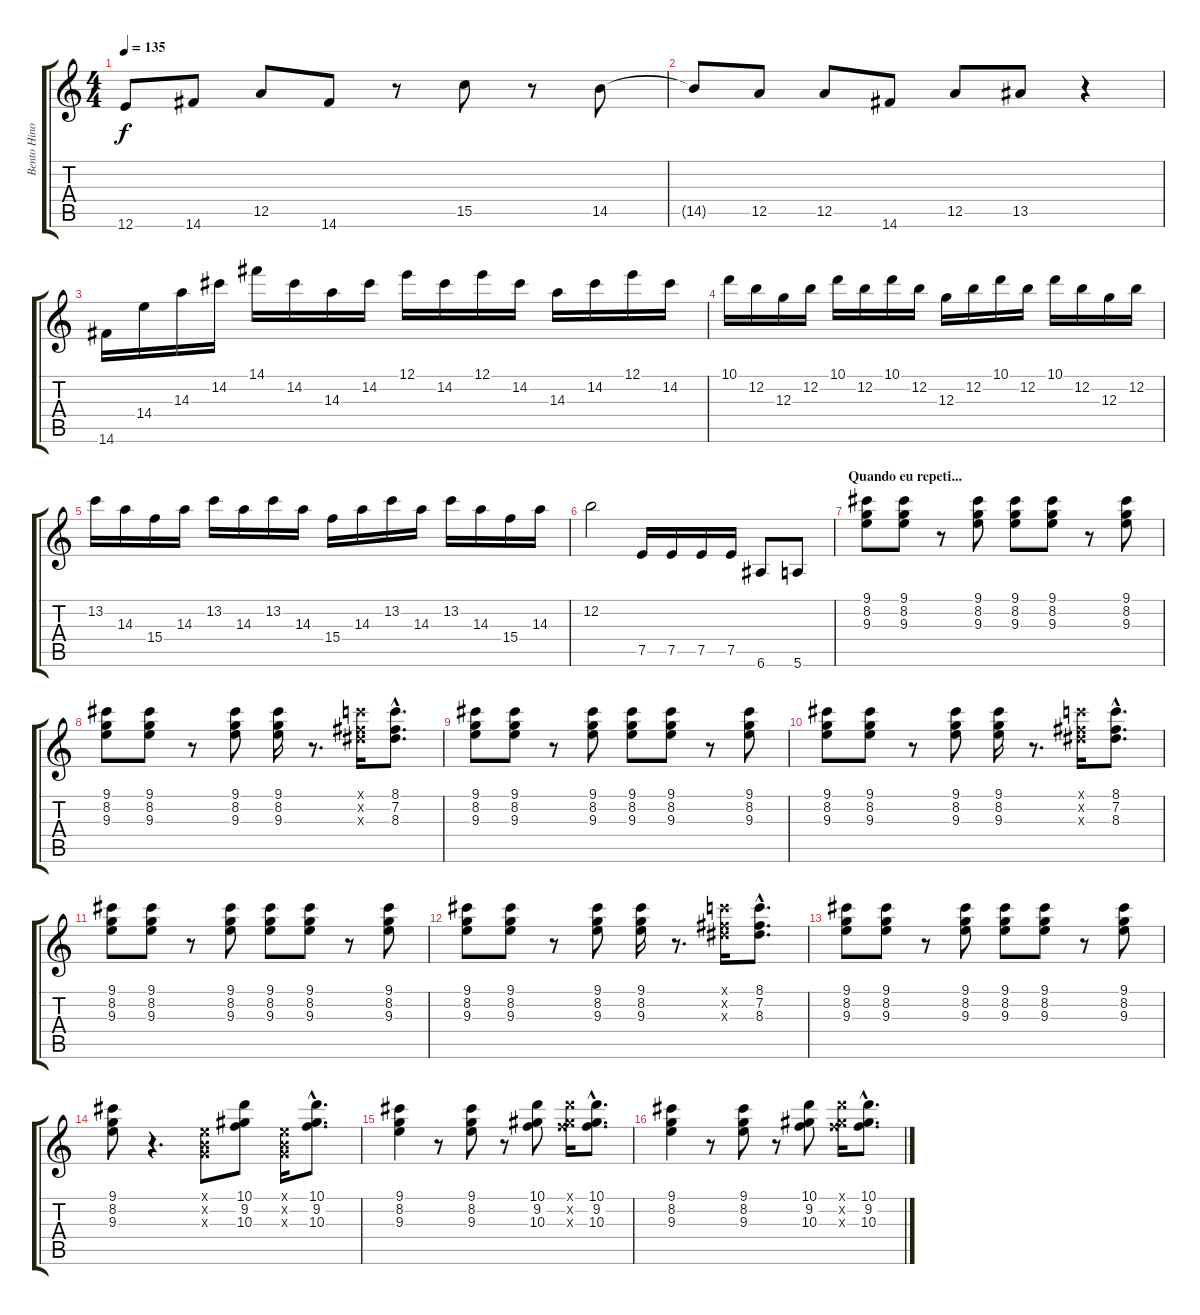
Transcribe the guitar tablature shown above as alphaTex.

\track ("Bento Hinoto" "Bento Hino") {instrument distortionguitar}
\staff {score tabs}
\tuning (E4 B3 G3 D3 A2 E2) {hide}
\ts (4 4)
\tempo 135
\clef g2
\ks c
12.6.8{dy f instrument distortionguitar} 14.6.8 12.5.8 14.6.8 r.8 15.5.8 r.8 14.5.8 |
14.5{t}.8 12.5.8 12.5.8 14.6.8 12.5.8 13.5.8 r.4 |
14.6.16 14.4.16 14.3.16 14.2.16 14.1.16 14.2.16 14.3.16 14.2.16 12.1.16 14.2.16 12.1.16 14.2.16 14.3.16 14.2.16 12.1.16 14.2.16 |
10.1.16 12.2.16 12.3.16 12.2.16 10.1.16 12.2.16 10.1.16 12.2.16 12.3.16 12.2.16 10.1.16 12.2.16 10.1.16 12.2.16 12.3.16 12.2.16 |
13.2.16 14.3.16 15.4.16 14.3.16 13.2.16 14.3.16 13.2.16 14.3.16 15.4.16 14.3.16 13.2.16 14.3.16 13.2.16 14.3.16 15.4.16 14.3.16 |
12.2.2 7.5.16 7.5.16 7.5.16 7.5.16 6.6.8 5.6.8 |
\section ("" "Quando eu repeti...")
(9.1 8.2 9.3).8 (9.1 8.2 9.3).8 r.8 (9.1 8.2 9.3).8 (9.1 8.2 9.3).8 (9.1 8.2 9.3).8 r.8 (9.1 8.2 9.3).8 |
(9.1 8.2 9.3).8 (9.1 8.2 9.3).8 r.8 (9.1 8.2 9.3).8 (9.1 8.2 9.3).16 r.8{d} (8.1{x} 7.2{x} 8.3{x}).16 (8.1{hac} 7.2{hac} 8.3{hac}).8{d} |
(9.1 8.2 9.3).8 (9.1 8.2 9.3).8 r.8 (9.1 8.2 9.3).8 (9.1 8.2 9.3).8 (9.1 8.2 9.3).8 r.8 (9.1 8.2 9.3).8 |
(9.1 8.2 9.3).8 (9.1 8.2 9.3).8 r.8 (9.1 8.2 9.3).8 (9.1 8.2 9.3).16 r.8{d} (8.1{x} 7.2{x} 8.3{x}).16 (8.1{hac} 7.2{hac} 8.3{hac}).8{d} |
(9.1 8.2 9.3).8 (9.1 8.2 9.3).8 r.8 (9.1 8.2 9.3).8 (9.1 8.2 9.3).8 (9.1 8.2 9.3).8 r.8 (9.1 8.2 9.3).8 |
(9.1 8.2 9.3).8 (9.1 8.2 9.3).8 r.8 (9.1 8.2 9.3).8 (9.1 8.2 9.3).16 r.8{d} (8.1{x} 7.2{x} 8.3{x}).16 (8.1{hac} 7.2{hac} 8.3{hac}).8{d} |
(9.1 8.2 9.3).8 (9.1 8.2 9.3).8 r.8 (9.1 8.2 9.3).8 (9.1 8.2 9.3).8 (9.1 8.2 9.3).8 r.8 (9.1 8.2 9.3).8 |
(9.1 8.2 9.3).8 r.4{d} (0.1{x} 0.2{x} 0.3{x}).8 (10.1 9.2 10.3).8 (0.1{x} 0.2{x} 0.3{x}).16 (10.1{hac} 9.2{hac} 10.3{hac}).8{d} |
(9.1 8.2 9.3).4 r.8 (9.1 8.2 9.3).8 r.8 (10.1 9.2 10.3).8 (10.1{x} 9.2{x} 10.3{x}).16 (10.1{hac} 9.2{hac} 10.3{hac}).8{d} |
(9.1 8.2 9.3).4 r.8 (9.1 8.2 9.3).8 r.8 (10.1 9.2 10.3).8 (10.1{x} 9.2{x} 10.3{x}).16 (10.1{hac} 9.2{hac} 10.3{hac}).8{d}
